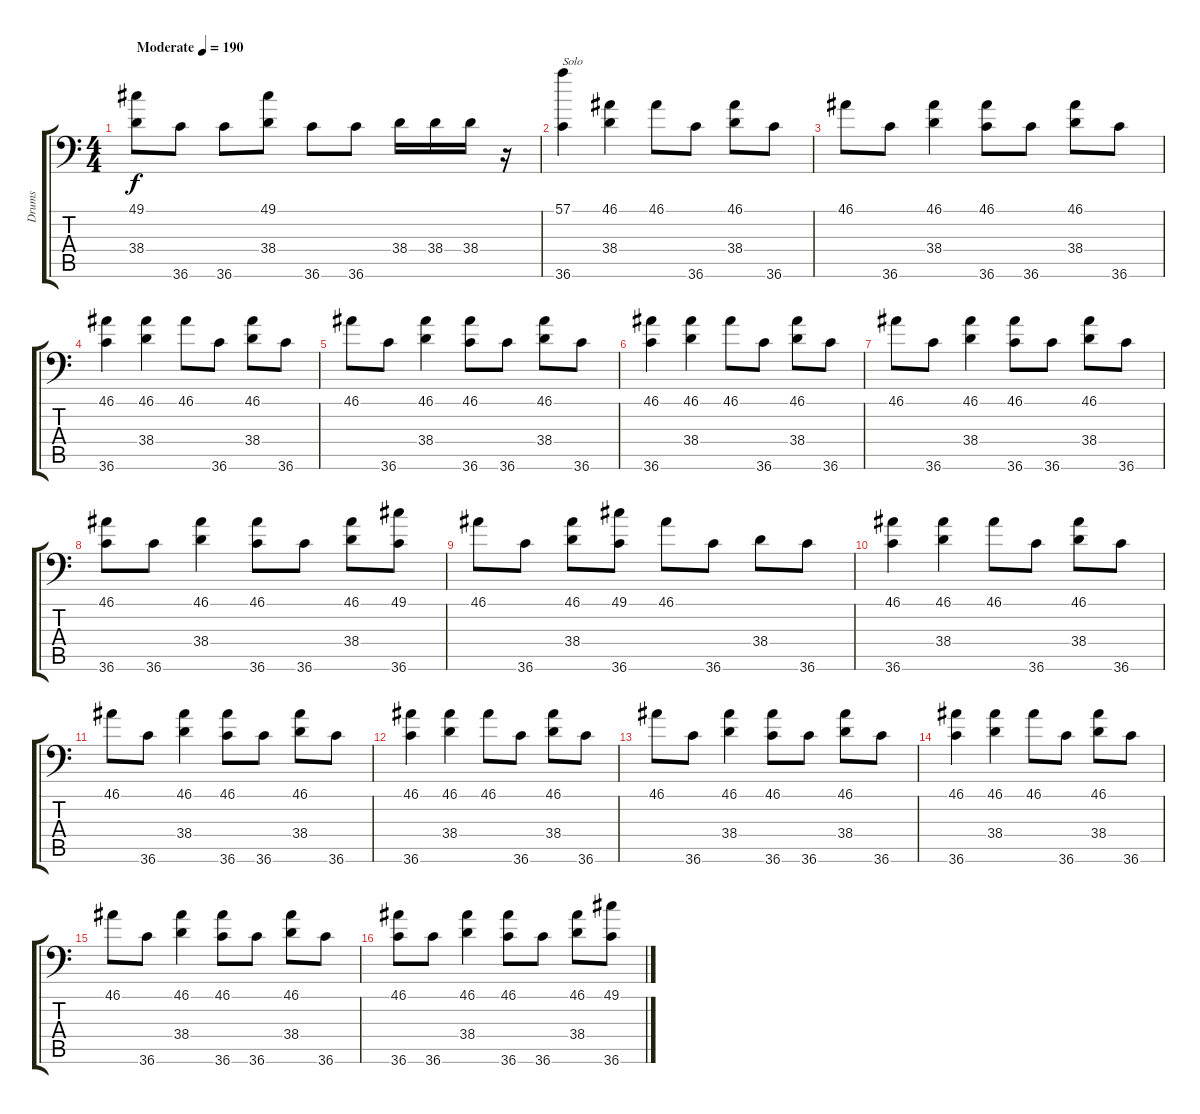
\track ("Drums" "Drums") {instrument acousticgrandpiano}
\staff {score tabs}
\tuning (C-1 C-1 C-1 C-1 C-1 C-1) {hide}
\ts (4 4)
\tempo (190 "Moderate")
\clef f4
\ks c
(49.1 38.4).8{dy f instrument acousticgrandpiano} 36.6.8 36.6.8 (49.1 38.4).8 36.6.8 36.6.8 38.4.16 38.4.16 38.4.16 r.16 |
(57.1 36.6).4{txt "Solo"} (46.1 38.4).4 46.1.8 36.6.8 (46.1 38.4).8 36.6.8 |
46.1.8 36.6.8 (46.1 38.4).4 (46.1 36.6).8 36.6.8 (46.1 38.4).8 36.6.8 |
(46.1 36.6).4 (46.1 38.4).4 46.1.8 36.6.8 (46.1 38.4).8 36.6.8 |
46.1.8 36.6.8 (46.1 38.4).4 (46.1 36.6).8 36.6.8 (46.1 38.4).8 36.6.8 |
(46.1 36.6).4 (46.1 38.4).4 46.1.8 36.6.8 (46.1 38.4).8 36.6.8 |
46.1.8 36.6.8 (46.1 38.4).4 (46.1 36.6).8 36.6.8 (46.1 38.4).8 36.6.8 |
(46.1 36.6).8 36.6.8 (46.1 38.4).4 (46.1 36.6).8 36.6.8 (46.1 38.4).8 (49.1 36.6).8 |
46.1.8 36.6.8 (46.1 38.4).8 (49.1 36.6).8 46.1.8 36.6.8 38.4.8 36.6.8 |
(46.1 36.6).4 (46.1 38.4).4 46.1.8 36.6.8 (46.1 38.4).8 36.6.8 |
46.1.8 36.6.8 (46.1 38.4).4 (46.1 36.6).8 36.6.8 (46.1 38.4).8 36.6.8 |
(46.1 36.6).4 (46.1 38.4).4 46.1.8 36.6.8 (46.1 38.4).8 36.6.8 |
46.1.8 36.6.8 (46.1 38.4).4 (46.1 36.6).8 36.6.8 (46.1 38.4).8 36.6.8 |
(46.1 36.6).4 (46.1 38.4).4 46.1.8 36.6.8 (46.1 38.4).8 36.6.8 |
46.1.8 36.6.8 (46.1 38.4).4 (46.1 36.6).8 36.6.8 (46.1 38.4).8 36.6.8 |
(46.1 36.6).8 36.6.8 (46.1 38.4).4 (46.1 36.6).8 36.6.8 (46.1 38.4).8 (49.1 36.6).8
